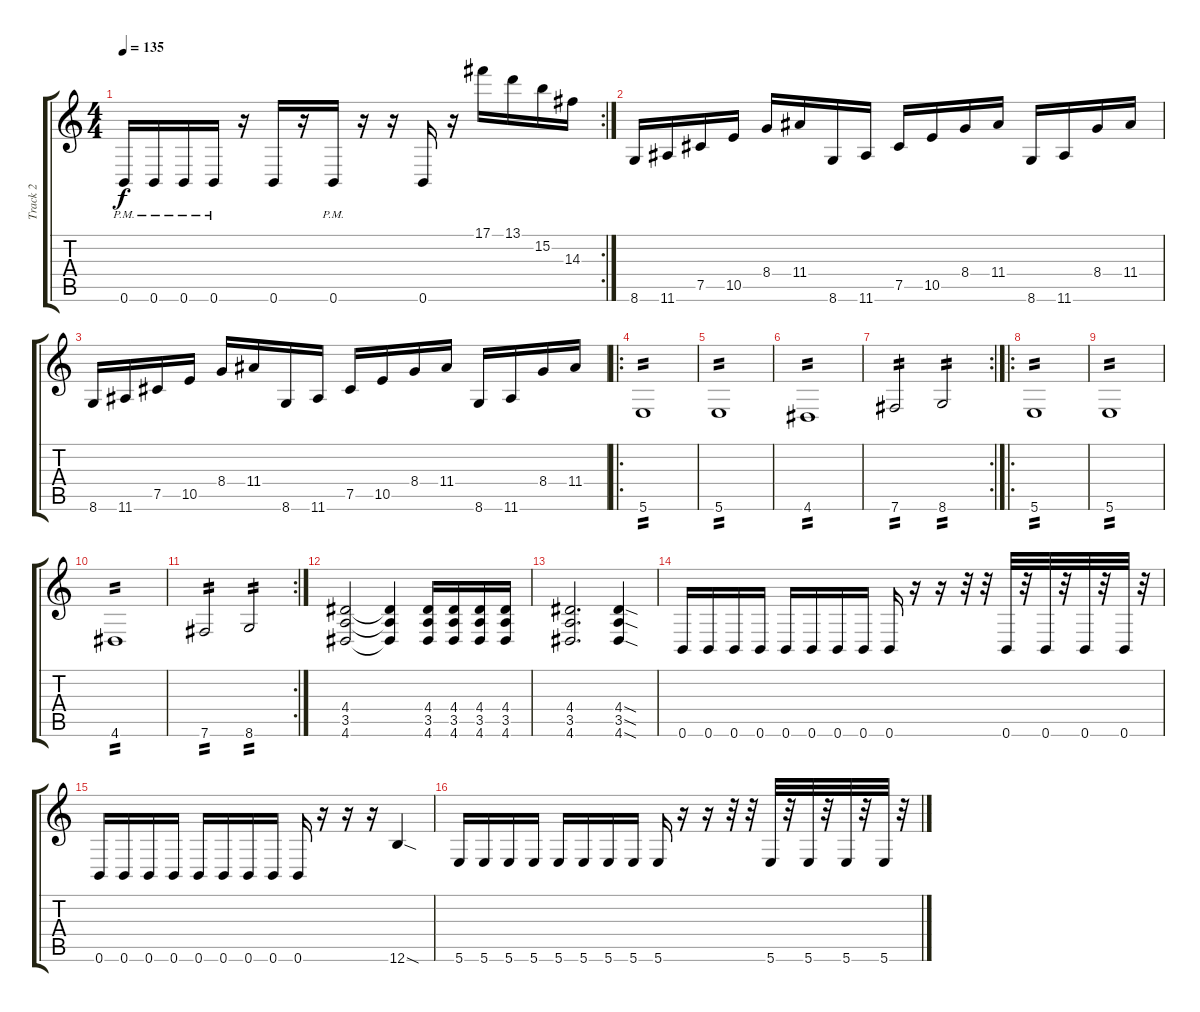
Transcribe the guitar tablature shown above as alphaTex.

\track ("Track 2" "Track 2") {instrument distortionguitar}
\staff {score tabs}
\tuning (Db4 Ab3 E3 B2 Gb2 B1) {hide}
\rc 2
\ts (4 4)
\tempo 135
\clef g2
\ks c
0.6{pm}.16{dy f} 0.6{pm}.16 0.6{pm}.16 0.6{pm}.16 r.16 0.6.16 r.16 0.6{pm}.16 r.16 r.16 0.6.16 r.16 17.1.16 13.1.16 15.2.16 14.3.16 |
8.6.16 11.6.16 7.5.16 10.5.16 8.4.16 11.4.16 8.6.16 11.6.16 7.5.16 10.5.16 8.4.16 11.4.16 8.6.16 11.6.16 8.4.16 11.4.16 |
8.6.16 11.6.16 7.5.16 10.5.16 8.4.16 11.4.16 8.6.16 11.6.16 7.5.16 10.5.16 8.4.16 11.4.16 8.6.16 11.6.16 8.4.16 11.4.16 |
\ro
5.6.1{tp 2} |
5.6.1{tp 2} |
4.6.1{tp 2} |
\rc 2
7.6.2{tp 2} 8.6.2{tp 2} |
\ro
5.6.1{tp 2} |
5.6.1{tp 2} |
4.6.1{tp 2} |
\rc 2
7.6.2{tp 2} 8.6.2{tp 2} |
(4.4 3.5 4.6).2 (4.4{t} 3.5{t} 4.6{t}).4 (4.4 3.5 4.6).16 (4.4 3.5 4.6).16 (4.4 3.5 4.6).16 (4.4 3.5 4.6).16 |
(4.4 3.5 4.6).2{d} (4.4{sod} 3.5{sod} 4.6{sod}).4 |
0.6.16 0.6.16 0.6.16 0.6.16 0.6.16 0.6.16 0.6.16 0.6.16 0.6.16 r.16 r.16 r.32 r.32 0.6.32 r.32 0.6.32 r.32 0.6.32 r.32 0.6.32 r.32 |
0.6.16 0.6.16 0.6.16 0.6.16 0.6.16 0.6.16 0.6.16 0.6.16 0.6.16 r.16 r.16 r.16 12.6{sod}.4 |
5.6.16 5.6.16 5.6.16 5.6.16 5.6.16 5.6.16 5.6.16 5.6.16 5.6.16 r.16 r.16 r.32 r.32 5.6.32 r.32 5.6.32 r.32 5.6.32 r.32 5.6.32 r.32
